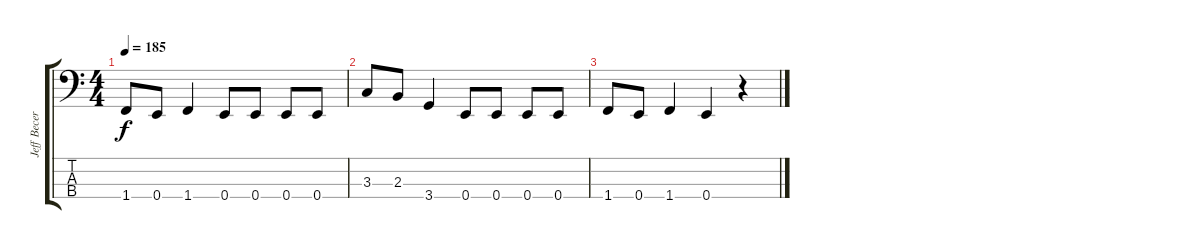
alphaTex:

\track ("Jeff Becerra" "Jeff Becer") {instrument electricbassfinger}
\staff {score tabs}
\tuning (G2 D2 A1 E1) {hide}
\ts (4 4)
\tempo 185
\clef f4
\ks c
1.4.8{dy f} 0.4.8 1.4.4 0.4.8 0.4.8 0.4.8 0.4.8 |
3.3.8 2.3.8 3.4.4 0.4.8 0.4.8 0.4.8 0.4.8 |
1.4.8 0.4.8 1.4.4 0.4.4 r.4
